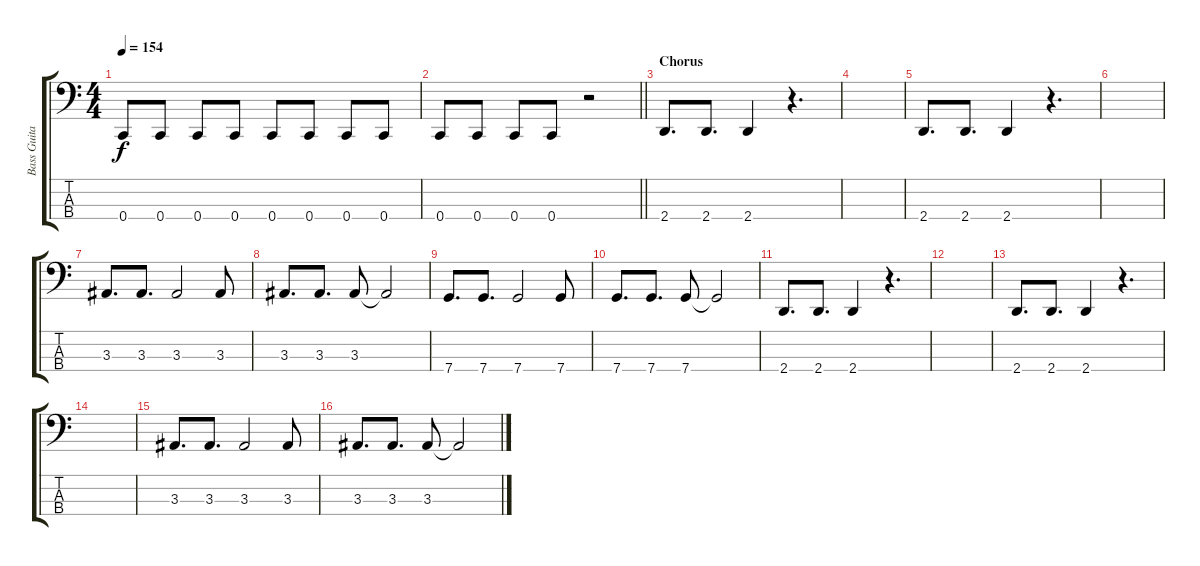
\track ("Bass Guitar (Marc McKnight)" "Bass Guita") {instrument electricbasspick}
\staff {score tabs}
\tuning (F2 C2 G1 C1) {hide}
\ts (4 4)
\tempo 154
\clef f4
\ks c
0.4.8{dy f} 0.4.8 0.4.8 0.4.8 0.4.8 0.4.8 0.4.8 0.4.8 |
\barLineRight lightlight
0.4.8 0.4.8 0.4.8 0.4.8 r.2 |
\section ("" "Chorus")
2.4.8{d} 2.4.8{d} 2.4.4 r.4{d} |
|
2.4.8{d} 2.4.8{d} 2.4.4 r.4{d} |
|
3.3.8{d} 3.3.8{d} 3.3.2 3.3.8 |
3.3.8{d} 3.3.8{d} 3.3.8 3.3{t}.2 |
7.4.8{d} 7.4.8{d} 7.4.2 7.4.8 |
7.4.8{d} 7.4.8{d} 7.4.8 7.4{t}.2 |
2.4.8{d} 2.4.8{d} 2.4.4 r.4{d} |
|
2.4.8{d} 2.4.8{d} 2.4.4 r.4{d} |
|
3.3.8{d} 3.3.8{d} 3.3.2 3.3.8 |
3.3.8{d} 3.3.8{d} 3.3.8 3.3{t}.2
